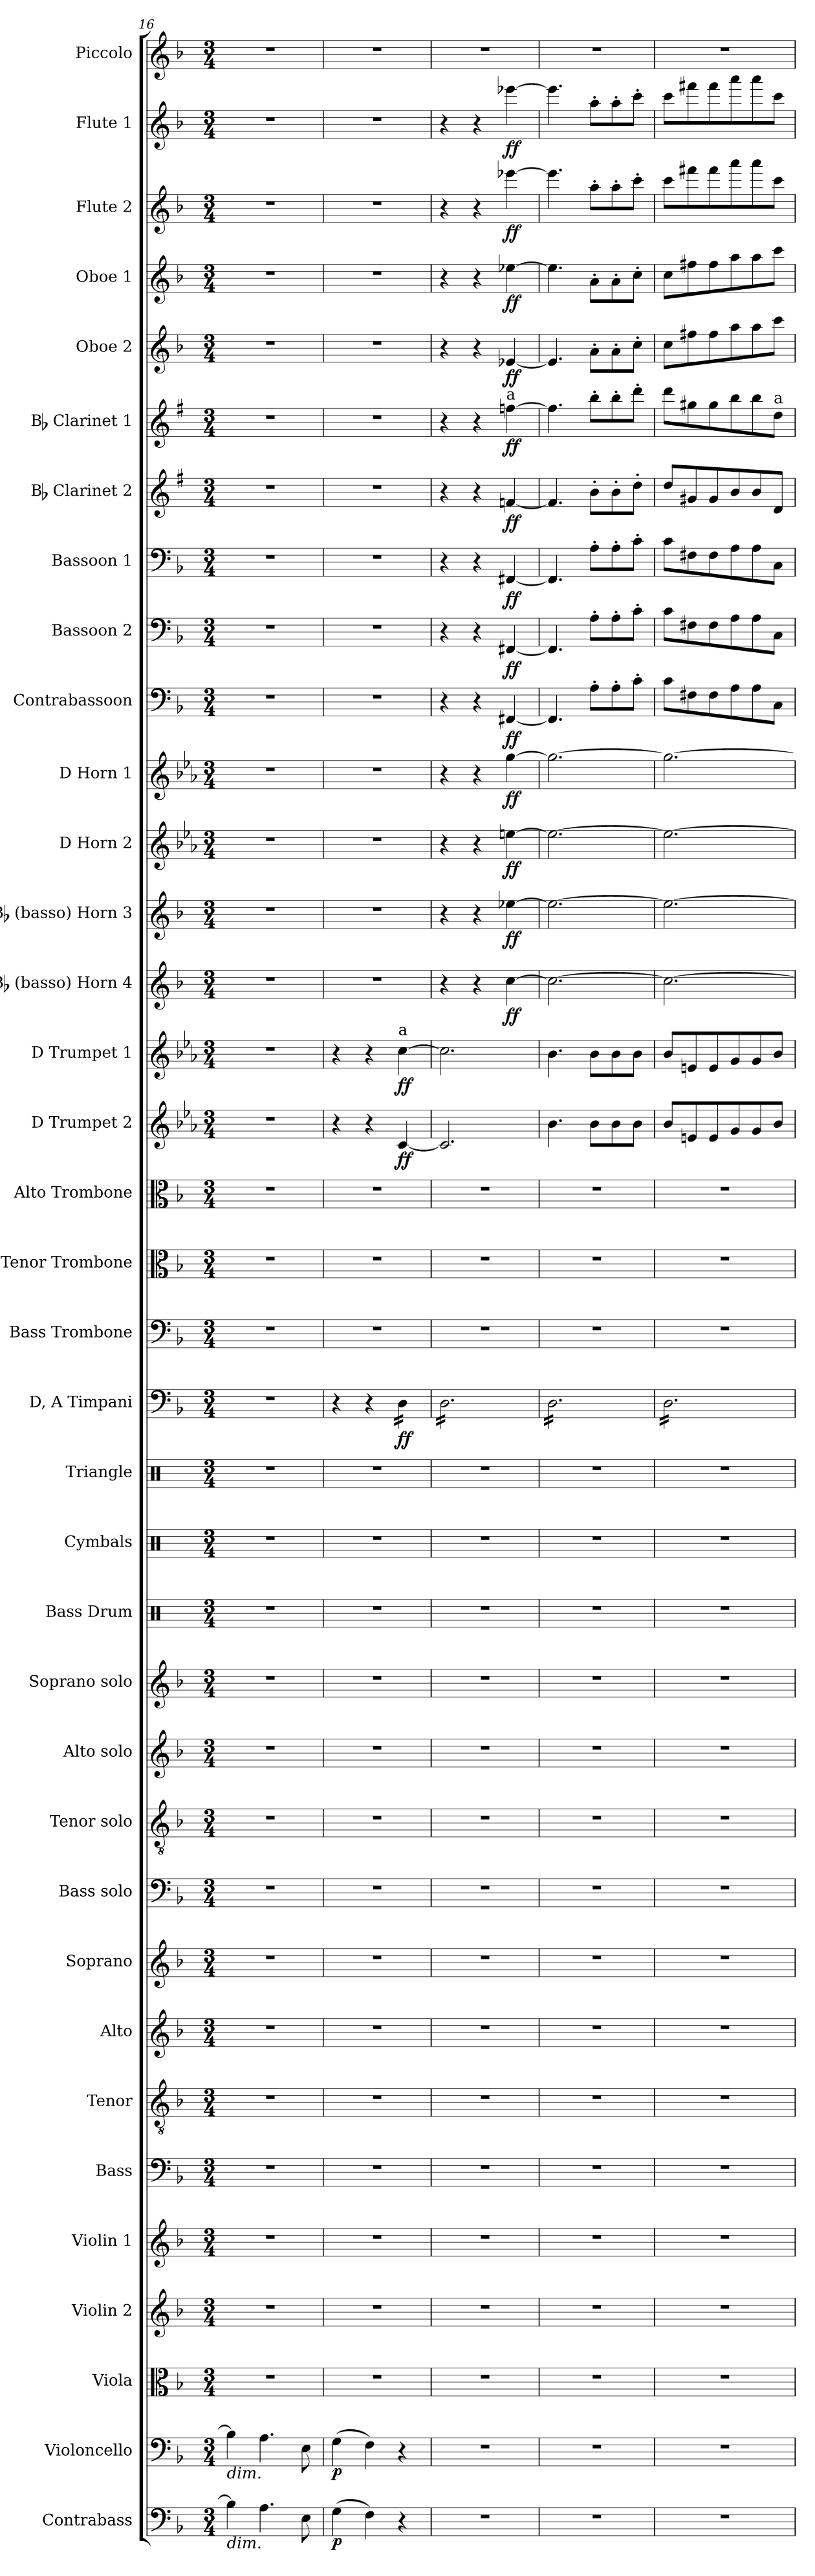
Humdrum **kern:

**kern	**dynam	**kern	**dynam	**kern	**kern	**kern	**kern	**kern	**kern	**kern	**kern	**kern	**kern	**kern	**kern	**kern	**kern	**kern	**dynam	**kern	**kern	**kern	**kern	**dynam	**kern	**dynam	**kern	**dynam	**kern	**dynam	**kern	**dynam	**kern	**dynam	**kern	**dynam	**kern	**dynam	**kern	**dynam	**kern	**dynam	**kern	**dynam	**kern	**dynam	**kern	**dynam	**kern	**dynam	**kern	**dynam	**kern
*part36	*part36	*part35	*part35	*part34	*part33	*part32	*part31	*part30	*part29	*part28	*part27	*part26	*part25	*part24	*part23	*part22	*part21	*part20	*part20	*part19	*part18	*part17	*part16	*part16	*part15	*part15	*part14	*part14	*part13	*part13	*part12	*part12	*part11	*part11	*part10	*part10	*part9	*part9	*part8	*part8	*part7	*part7	*part6	*part6	*part5	*part5	*part4	*part4	*part3	*part3	*part2	*part2	*part1
*staff36	*staff36	*staff35	*staff35	*staff34	*staff33	*staff32	*staff31	*staff30	*staff29	*staff28	*staff27	*staff26	*staff25	*staff24	*staff23	*staff22	*staff21	*staff20	*staff20	*staff19	*staff18	*staff17	*staff16	*staff16	*staff15	*staff15	*staff14	*staff14	*staff13	*staff13	*staff12	*staff12	*staff11	*staff11	*staff10	*staff10	*staff9	*staff9	*staff8	*staff8	*staff7	*staff7	*staff6	*staff6	*staff5	*staff5	*staff4	*staff4	*staff3	*staff3	*staff2	*staff2	*staff1
*I"Contrabass	*	*I"Violoncello	*	*I"Viola	*I"Violin 2	*I"Violin 1	*I"Bass	*I"Tenor	*I"Alto	*I"Soprano	*I"Bass solo	*I"Tenor solo	*I"Alto solo	*I"Soprano solo	*I"Bass Drum	*I"Cymbals	*I"Triangle	*I"D, A Timpani	*	*I"Bass Trombone	*I"Tenor Trombone	*I"Alto Trombone	*I"D Trumpet 2	*	*I"D Trumpet 1	*	*I"Bb (basso) Horn 4	*	*I"Bb (basso) Horn 3	*	*I"D Horn 2	*	*I"D Horn 1	*	*I"Contrabassoon	*	*I"Bassoon 2	*	*I"Bassoon 1	*	*I"Bb Clarinet 2	*	*I"Bb Clarinet 1	*	*I"Oboe 2	*	*I"Oboe 1	*	*I"Flute 2	*	*I"Flute 1	*	*I"Piccolo
*I'Cb	*	*I'Vc	*	*I'Vla	*I'Vln 2	*I'Vln 1	*I'B	*I'T	*I'A	*I'S	*I'B solo	*I'T solo	*I'A solo	*I'S solo	*I'B Dr	*I'Cym	*I'Tri	*I'Timp	*	*I'B Trb	*I'T Trb	*I'A Trb	*I'Tpt 2	*	*I'Tpt 1	*	*I'Hn 4	*	*I'Hn 3	*	*I'Hn 2	*	*I'Hn 1	*	*I'C Bsn	*	*I'Bsn 2	*	*I'Bsn 1	*	*I'Cl 2	*	*I'Cl 1	*	*I'Ob 2	*	*I'Ob 1	*	*I'Fl 2	*	*I'Fl 1	*	*I'Picc
*clefF4	*	*clefF4	*	*clefC3	*clefG2	*clefG2	*clefF4	*clefGv2	*clefG2	*clefG2	*clefF4	*clefGv2	*clefG2	*clefG2	*clefX	*clefX	*clefX	*clefF4	*	*clefF4	*clefC3	*clefC3	*clefG2	*	*clefG2	*	*clefG2	*	*clefG2	*	*clefG2	*	*clefG2	*	*clefF4	*	*clefF4	*	*clefF4	*	*clefG2	*	*clefG2	*	*clefG2	*	*clefG2	*	*clefG2	*	*clefG2	*	*clefG2
*ITrd7c12	*	*	*	*	*	*	*	*	*	*	*	*	*	*	*	*	*	*	*	*	*	*	*ITrd-1c-2	*	*ITrd-1c-2	*	*ITrd8c14	*	*ITrd8c14	*	*ITrd6c10	*	*ITrd6c10	*	*ITrd7c12	*	*	*	*	*	*ITrd1c2	*	*ITrd1c2	*	*	*	*	*	*	*	*	*	*ITrd-7c-12
*k[b-]	*	*k[b-]	*	*k[b-]	*k[b-]	*k[b-]	*k[b-]	*k[b-]	*k[b-]	*k[b-]	*k[b-]	*k[b-]	*k[b-]	*k[b-]	*k[]	*k[]	*k[]	*k[b-]	*	*k[b-]	*k[b-]	*k[b-]	*k[b-]	*	*k[b-]	*	*k[b-]	*	*k[b-]	*	*k[b-]	*	*k[b-]	*	*k[b-]	*	*k[b-]	*	*k[b-]	*	*k[b-]	*	*k[b-]	*	*k[b-]	*	*k[b-]	*	*k[b-]	*	*k[b-]	*	*k[b-]
*M3/4	*	*M3/4	*	*M3/4	*M3/4	*M3/4	*M3/4	*M3/4	*M3/4	*M3/4	*M3/4	*M3/4	*M3/4	*M3/4	*M3/4	*M3/4	*M3/4	*M3/4	*	*M3/4	*M3/4	*M3/4	*M3/4	*	*M3/4	*	*M3/4	*	*M3/4	*	*M3/4	*	*M3/4	*	*M3/4	*	*M3/4	*	*M3/4	*	*M3/4	*	*M3/4	*	*M3/4	*	*M3/4	*	*M3/4	*	*M3/4	*	*M3/4
=16	=16	=16	=16	=16	=16	=16	=16	=16	=16	=16	=16	=16	=16	=16	=16	=16	=16	=16	=16	=16	=16	=16	=16	=16	=16	=16	=16	=16	=16	=16	=16	=16	=16	=16	=16	=16	=16	=16	=16	=16	=16	=16	=16	=16	=16	=16	=16	=16	=16	=16	=16	=16	=16
!	!	!LO:TX:b:i:t=dim.	!	!	!	!	!	!	!	!	!	!	!	!	!	!	!	!	!	!	!	!	!	!	!	!	!	!	!	!	!	!	!	!	!	!	!	!	!	!	!	!	!	!	!	!	!	!	!	!	!	!	!
!LO:TX:b:i:t=dim.	!	!	!	!	!	!	!	!	!	!	!	!	!	!	!	!	!	!	!	!	!	!	!	!	!	!	!	!	!	!	!	!	!	!	!	!	!	!	!	!	!	!	!	!	!	!	!	!	!	!	!	!	!
4BB-\]	.	4B-\]	.	2.r	2.r	2.r	2.r	2.r	2.r	2.r	2.r	2.r	2.r	2.r	2.r	2.r	2.r	2.r	.	2.r	2.r	2.r	2.r	.	2.r	.	2.r	.	2.r	.	2.r	.	2.r	.	2.r	.	2.r	.	2.r	.	2.r	.	2.r	.	2.r	.	2.r	.	2.r	.	2.r	.	2.r
4.AA\	.	4.A\	.	.	.	.	.	.	.	.	.	.	.	.	.	.	.	.	.	.	.	.	.	.	.	.	.	.	.	.	.	.	.	.	.	.	.	.	.	.	.	.	.	.	.	.	.	.	.	.	.	.	.
8EE\	.	8E\	.	.	.	.	.	.	.	.	.	.	.	.	.	.	.	.	.	.	.	.	.	.	.	.	.	.	.	.	.	.	.	.	.	.	.	.	.	.	.	.	.	.	.	.	.	.	.	.	.	.	.
=17	=17	=17	=17	=17	=17	=17	=17	=17	=17	=17	=17	=17	=17	=17	=17	=17	=17	=17	=17	=17	=17	=17	=17	=17	=17	=17	=17	=17	=17	=17	=17	=17	=17	=17	=17	=17	=17	=17	=17	=17	=17	=17	=17	=17	=17	=17	=17	=17	=17	=17	=17	=17	=17
!	!LO:DY:b	!	!LO:DY:b	!	!	!	!	!	!	!	!	!	!	!	!	!	!	!	!	!	!	!	!	!	!	!	!	!	!	!	!	!	!	!	!	!	!	!	!	!	!	!	!	!	!	!	!	!	!	!	!	!	!
(4GG\	p	(4G\	p	2.r	2.r	2.r	2.r	2.r	2.r	2.r	2.r	2.r	2.r	2.r	2.r	2.r	2.r	4r	.	2.r	2.r	2.r	4r	.	4r	.	2.r	.	2.r	.	2.r	.	2.r	.	2.r	.	2.r	.	2.r	.	2.r	.	2.r	.	2.r	.	2.r	.	2.r	.	2.r	.	2.r
4FF\)	.	4F\)	.	.	.	.	.	.	.	.	.	.	.	.	.	.	.	4r	.	.	.	.	4r	.	4r	.	.	.	.	.	.	.	.	.	.	.	.	.	.	.	.	.	.	.	.	.	.	.	.	.	.	.	.
!	!	!	!	!	!	!	!	!	!	!	!	!	!	!	!	!	!	!	!	!	!	!	!	!	!LO:TX:a:t=a	!	!	!	!	!	!	!	!	!	!	!	!	!	!	!	!	!	!	!	!	!	!	!	!	!	!	!	!
!	!	!	!	!	!	!	!	!	!	!	!	!	!	!	!	!	!	!	!LO:DY:b	!	!	!	!	!LO:DY:b	!	!LO:DY:b	!	!	!	!	!	!	!	!	!	!	!	!	!	!	!	!	!	!	!	!	!	!	!	!	!	!	!
*	*	*	*	*	*	*	*	*	*	*	*	*	*	*	*	*	*	*tremolo	*	*	*	*	*	*	*	*	*	*	*	*	*	*	*	*	*	*	*	*	*	*	*	*	*	*	*	*	*	*	*	*	*	*	*
4r	.	4r	.	.	.	.	.	.	.	.	.	.	.	.	.	.	.	16D\LL	ff	.	.	.	[4d/	ff	[4dd\	ff	.	.	.	.	.	.	.	.	.	.	.	.	.	.	.	.	.	.	.	.	.	.	.	.	.	.	.
.	.	.	.	.	.	.	.	.	.	.	.	.	.	.	.	.	.	16D\	.	.	.	.	.	.	.	.	.	.	.	.	.	.	.	.	.	.	.	.	.	.	.	.	.	.	.	.	.	.	.	.	.	.	.
.	.	.	.	.	.	.	.	.	.	.	.	.	.	.	.	.	.	16D\	.	.	.	.	.	.	.	.	.	.	.	.	.	.	.	.	.	.	.	.	.	.	.	.	.	.	.	.	.	.	.	.	.	.	.
.	.	.	.	.	.	.	.	.	.	.	.	.	.	.	.	.	.	16D\JJ	.	.	.	.	.	.	.	.	.	.	.	.	.	.	.	.	.	.	.	.	.	.	.	.	.	.	.	.	.	.	.	.	.	.	.
!!LO:PB:g=z
=18	=18	=18	=18	=18	=18	=18	=18	=18	=18	=18	=18	=18	=18	=18	=18	=18	=18	=18	=18	=18	=18	=18	=18	=18	=18	=18	=18	=18	=18	=18	=18	=18	=18	=18	=18	=18	=18	=18	=18	=18	=18	=18	=18	=18	=18	=18	=18	=18	=18	=18	=18	=18	=18
2.r	.	2.r	.	2.r	2.r	2.r	2.r	2.r	2.r	2.r	2.r	2.r	2.r	2.r	2.r	2.r	2.r	16D\LL	.	2.r	2.r	2.r	2.d/]	.	2.dd\]	.	4r	.	4r	.	4r	.	4r	.	4r	.	4r	.	4r	.	4r	.	4r	.	4r	.	4r	.	4r	.	4r	.	2.r
.	.	.	.	.	.	.	.	.	.	.	.	.	.	.	.	.	.	16D\	.	.	.	.	.	.	.	.	.	.	.	.	.	.	.	.	.	.	.	.	.	.	.	.	.	.	.	.	.	.	.	.	.	.	.
.	.	.	.	.	.	.	.	.	.	.	.	.	.	.	.	.	.	16D\	.	.	.	.	.	.	.	.	.	.	.	.	.	.	.	.	.	.	.	.	.	.	.	.	.	.	.	.	.	.	.	.	.	.	.
.	.	.	.	.	.	.	.	.	.	.	.	.	.	.	.	.	.	16D\	.	.	.	.	.	.	.	.	.	.	.	.	.	.	.	.	.	.	.	.	.	.	.	.	.	.	.	.	.	.	.	.	.	.	.
.	.	.	.	.	.	.	.	.	.	.	.	.	.	.	.	.	.	16D\	.	.	.	.	.	.	.	.	4r	.	4r	.	4r	.	4r	.	4r	.	4r	.	4r	.	4r	.	4r	.	4r	.	4r	.	4r	.	4r	.	.
.	.	.	.	.	.	.	.	.	.	.	.	.	.	.	.	.	.	16D\	.	.	.	.	.	.	.	.	.	.	.	.	.	.	.	.	.	.	.	.	.	.	.	.	.	.	.	.	.	.	.	.	.	.	.
.	.	.	.	.	.	.	.	.	.	.	.	.	.	.	.	.	.	16D\	.	.	.	.	.	.	.	.	.	.	.	.	.	.	.	.	.	.	.	.	.	.	.	.	.	.	.	.	.	.	.	.	.	.	.
.	.	.	.	.	.	.	.	.	.	.	.	.	.	.	.	.	.	16D\	.	.	.	.	.	.	.	.	.	.	.	.	.	.	.	.	.	.	.	.	.	.	.	.	.	.	.	.	.	.	.	.	.	.	.
!	!	!	!	!	!	!	!	!	!	!	!	!	!	!	!	!	!	!	!	!	!	!	!	!	!	!	!	!	!	!	!	!	!	!	!	!	!	!	!	!	!	!	!LO:TX:a:t=a	!	!	!	!	!	!	!	!	!	!
!	!	!	!	!	!	!	!	!	!	!	!	!	!	!	!	!	!	!	!	!	!	!	!	!	!	!	!	!LO:DY:b	!	!LO:DY:b	!	!LO:DY:b	!	!LO:DY:b	!	!LO:DY:b	!	!LO:DY:b	!	!LO:DY:b	!	!LO:DY:b	!	!LO:DY:b	!	!LO:DY:b	!	!LO:DY:b	!	!LO:DY:b	!	!LO:DY:b	!
.	.	.	.	.	.	.	.	.	.	.	.	.	.	.	.	.	.	16D\	.	.	.	.	.	.	.	.	[4c\	ff	[4e-X\	ff	[4f#X\	ff	[4a\	ff	[4FFF#X/	ff	[4FF#X/	ff	[4FF#X/	ff	[4e-X/	ff	[4ee-X\	ff	[4e-X/	ff	[4ee-X\	ff	[4eee-X\	ff	[4eee-X\	ff	.
.	.	.	.	.	.	.	.	.	.	.	.	.	.	.	.	.	.	16D\	.	.	.	.	.	.	.	.	.	.	.	.	.	.	.	.	.	.	.	.	.	.	.	.	.	.	.	.	.	.	.	.	.	.	.
.	.	.	.	.	.	.	.	.	.	.	.	.	.	.	.	.	.	16D\	.	.	.	.	.	.	.	.	.	.	.	.	.	.	.	.	.	.	.	.	.	.	.	.	.	.	.	.	.	.	.	.	.	.	.
.	.	.	.	.	.	.	.	.	.	.	.	.	.	.	.	.	.	16D\JJ	.	.	.	.	.	.	.	.	.	.	.	.	.	.	.	.	.	.	.	.	.	.	.	.	.	.	.	.	.	.	.	.	.	.	.
=19	=19	=19	=19	=19	=19	=19	=19	=19	=19	=19	=19	=19	=19	=19	=19	=19	=19	=19	=19	=19	=19	=19	=19	=19	=19	=19	=19	=19	=19	=19	=19	=19	=19	=19	=19	=19	=19	=19	=19	=19	=19	=19	=19	=19	=19	=19	=19	=19	=19	=19	=19	=19	=19
2.r	.	2.r	.	2.r	2.r	2.r	2.r	2.r	2.r	2.r	2.r	2.r	2.r	2.r	2.r	2.r	2.r	16D\LL	.	2.r	2.r	2.r	4.cc\	.	4.cc\	.	2.c\_	.	2.e-\_	.	2.f#\_	.	2.a\_	.	4.FFF#/]	.	4.FF#/]	.	4.FF#/]	.	4.e-/]	.	4.ee-\]	.	4.e-/]	.	4.ee-\]	.	4.eee-\]	.	4.eee-\]	.	2.r
.	.	.	.	.	.	.	.	.	.	.	.	.	.	.	.	.	.	16D\	.	.	.	.	.	.	.	.	.	.	.	.	.	.	.	.	.	.	.	.	.	.	.	.	.	.	.	.	.	.	.	.	.	.	.
.	.	.	.	.	.	.	.	.	.	.	.	.	.	.	.	.	.	16D\	.	.	.	.	.	.	.	.	.	.	.	.	.	.	.	.	.	.	.	.	.	.	.	.	.	.	.	.	.	.	.	.	.	.	.
.	.	.	.	.	.	.	.	.	.	.	.	.	.	.	.	.	.	16D\	.	.	.	.	.	.	.	.	.	.	.	.	.	.	.	.	.	.	.	.	.	.	.	.	.	.	.	.	.	.	.	.	.	.	.
.	.	.	.	.	.	.	.	.	.	.	.	.	.	.	.	.	.	16D\	.	.	.	.	.	.	.	.	.	.	.	.	.	.	.	.	.	.	.	.	.	.	.	.	.	.	.	.	.	.	.	.	.	.	.
.	.	.	.	.	.	.	.	.	.	.	.	.	.	.	.	.	.	16D\	.	.	.	.	.	.	.	.	.	.	.	.	.	.	.	.	.	.	.	.	.	.	.	.	.	.	.	.	.	.	.	.	.	.	.
.	.	.	.	.	.	.	.	.	.	.	.	.	.	.	.	.	.	16D\	.	.	.	.	8cc\L	.	8cc\L	.	.	.	.	.	.	.	.	.	8AA'\L	.	8A'\L	.	8A'\L	.	8a'\L	.	8aa'\L	.	8a'\L	.	8a'\L	.	8aa'\L	.	8aa'\L	.	.
.	.	.	.	.	.	.	.	.	.	.	.	.	.	.	.	.	.	16D\	.	.	.	.	.	.	.	.	.	.	.	.	.	.	.	.	.	.	.	.	.	.	.	.	.	.	.	.	.	.	.	.	.	.	.
.	.	.	.	.	.	.	.	.	.	.	.	.	.	.	.	.	.	16D\	.	.	.	.	8cc\	.	8cc\	.	.	.	.	.	.	.	.	.	8AA'\	.	8A'\	.	8A'\	.	8a'\	.	8aa'\	.	8a'\	.	8a'\	.	8aa'\	.	8aa'\	.	.
.	.	.	.	.	.	.	.	.	.	.	.	.	.	.	.	.	.	16D\	.	.	.	.	.	.	.	.	.	.	.	.	.	.	.	.	.	.	.	.	.	.	.	.	.	.	.	.	.	.	.	.	.	.	.
.	.	.	.	.	.	.	.	.	.	.	.	.	.	.	.	.	.	16D\	.	.	.	.	8cc\J	.	8cc\J	.	.	.	.	.	.	.	.	.	8C'\J	.	8c'\J	.	8c'\J	.	8cc'\J	.	8ccc'\J	.	8cc'\J	.	8cc'\J	.	8ccc'\J	.	8ccc'\J	.	.
.	.	.	.	.	.	.	.	.	.	.	.	.	.	.	.	.	.	16D\JJ	.	.	.	.	.	.	.	.	.	.	.	.	.	.	.	.	.	.	.	.	.	.	.	.	.	.	.	.	.	.	.	.	.	.	.
=20	=20	=20	=20	=20	=20	=20	=20	=20	=20	=20	=20	=20	=20	=20	=20	=20	=20	=20	=20	=20	=20	=20	=20	=20	=20	=20	=20	=20	=20	=20	=20	=20	=20	=20	=20	=20	=20	=20	=20	=20	=20	=20	=20	=20	=20	=20	=20	=20	=20	=20	=20	=20	=20
2.r	.	2.r	.	2.r	2.r	2.r	2.r	2.r	2.r	2.r	2.r	2.r	2.r	2.r	2.r	2.r	2.r	16D\LL	.	2.r	2.r	2.r	8cc/L	.	8cc/L	.	2.c\_	.	2.e-\_	.	2.f#\_	.	2.a\_	.	8C\L	.	8c\L	.	8c\L	.	8cc/L	.	8ccc\L	.	8cc\L	.	8cc\L	.	8ccc\L	.	8ccc\L	.	2.r
.	.	.	.	.	.	.	.	.	.	.	.	.	.	.	.	.	.	16D\	.	.	.	.	.	.	.	.	.	.	.	.	.	.	.	.	.	.	.	.	.	.	.	.	.	.	.	.	.	.	.	.	.	.	.
.	.	.	.	.	.	.	.	.	.	.	.	.	.	.	.	.	.	16D\	.	.	.	.	8f#X/	.	8f#X/	.	.	.	.	.	.	.	.	.	8FF#X\	.	8F#X\	.	8F#X\	.	8f#X/	.	8ff#X\	.	8ff#X\	.	8ff#X\	.	8fff#X\	.	8fff#X\	.	.
.	.	.	.	.	.	.	.	.	.	.	.	.	.	.	.	.	.	16D\	.	.	.	.	.	.	.	.	.	.	.	.	.	.	.	.	.	.	.	.	.	.	.	.	.	.	.	.	.	.	.	.	.	.	.
.	.	.	.	.	.	.	.	.	.	.	.	.	.	.	.	.	.	16D\	.	.	.	.	8f#/	.	8f#/	.	.	.	.	.	.	.	.	.	8FF#\	.	8F#\	.	8F#\	.	8f#/	.	8ff#\	.	8ff#\	.	8ff#\	.	8fff#\	.	8fff#\	.	.
.	.	.	.	.	.	.	.	.	.	.	.	.	.	.	.	.	.	16D\	.	.	.	.	.	.	.	.	.	.	.	.	.	.	.	.	.	.	.	.	.	.	.	.	.	.	.	.	.	.	.	.	.	.	.
.	.	.	.	.	.	.	.	.	.	.	.	.	.	.	.	.	.	16D\	.	.	.	.	8a/	.	8a/	.	.	.	.	.	.	.	.	.	8AA\	.	8A\	.	8A\	.	8a/	.	8aa\	.	8aa\	.	8aa\	.	8aaa\	.	8aaa\	.	.
.	.	.	.	.	.	.	.	.	.	.	.	.	.	.	.	.	.	16D\	.	.	.	.	.	.	.	.	.	.	.	.	.	.	.	.	.	.	.	.	.	.	.	.	.	.	.	.	.	.	.	.	.	.	.
.	.	.	.	.	.	.	.	.	.	.	.	.	.	.	.	.	.	16D\	.	.	.	.	8a/	.	8a/	.	.	.	.	.	.	.	.	.	8AA\	.	8A\	.	8A\	.	8a/	.	8aa\	.	8aa\	.	8aa\	.	8aaa\	.	8aaa\	.	.
.	.	.	.	.	.	.	.	.	.	.	.	.	.	.	.	.	.	16D\	.	.	.	.	.	.	.	.	.	.	.	.	.	.	.	.	.	.	.	.	.	.	.	.	.	.	.	.	.	.	.	.	.	.	.
!	!	!	!	!	!	!	!	!	!	!	!	!	!	!	!	!	!	!	!	!	!	!	!	!	!	!	!	!	!	!	!	!	!	!	!	!	!	!	!	!	!	!	!LO:TX:a:t=a	!	!	!	!	!	!	!	!	!	!
.	.	.	.	.	.	.	.	.	.	.	.	.	.	.	.	.	.	16D\	.	.	.	.	8cc/J	.	8cc/J	.	.	.	.	.	.	.	.	.	8CC\J	.	8C\J	.	8C\J	.	8c/J	.	8cc\J	.	8ccc\J	.	8ccc\J	.	8ccc\J	.	8ccc\J	.	.
.	.	.	.	.	.	.	.	.	.	.	.	.	.	.	.	.	.	16D\JJ	.	.	.	.	.	.	.	.	.	.	.	.	.	.	.	.	.	.	.	.	.	.	.	.	.	.	.	.	.	.	.	.	.	.	.
*	*	*	*	*	*	*	*	*	*	*	*	*	*	*	*	*	*	*Xtremolo	*	*	*	*	*	*	*	*	*	*	*	*	*	*	*	*	*	*	*	*	*	*	*	*	*	*	*	*	*	*	*	*	*	*	*
=	=	=	=	=	=	=	=	=	=	=	=	=	=	=	=	=	=	=	=	=	=	=	=	=	=	=	=	=	=	=	=	=	=	=	=	=	=	=	=	=	=	=	=	=	=	=	=	=	=	=	=	=	=
*-	*-	*-	*-	*-	*-	*-	*-	*-	*-	*-	*-	*-	*-	*-	*-	*-	*-	*-	*-	*-	*-	*-	*-	*-	*-	*-	*-	*-	*-	*-	*-	*-	*-	*-	*-	*-	*-	*-	*-	*-	*-	*-	*-	*-	*-	*-	*-	*-	*-	*-	*-	*-	*-
